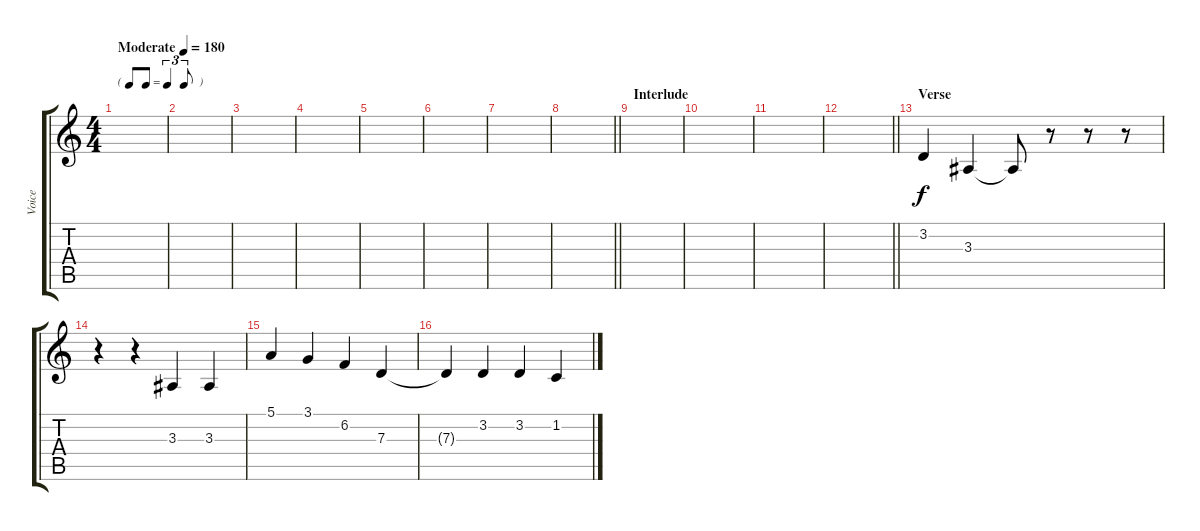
\track ("Voice" "Voice") {instrument englishhorn}
\staff {score tabs}
\tuning (E4 B3 G3 D3 A2 E2) {hide}
\ts (4 4)
\tf triplet8th
\tempo (180 "Moderate")
\clef g2
\ks c
|
|
|
|
|
|
|
\barLineRight lightlight
|
\section ("" "Interlude")
|
|
|
\barLineRight lightlight
|
\section ("" "Verse")
3.2.4 3.3.4 3.3{t}.8 r.8 r.8 r.8 |
r.4 r.4 3.3.4 3.3.4 |
5.1.4 3.1.4 6.2.4 7.3.4 |
7.3{t}.4 3.2.4 3.2.4 1.2.4
